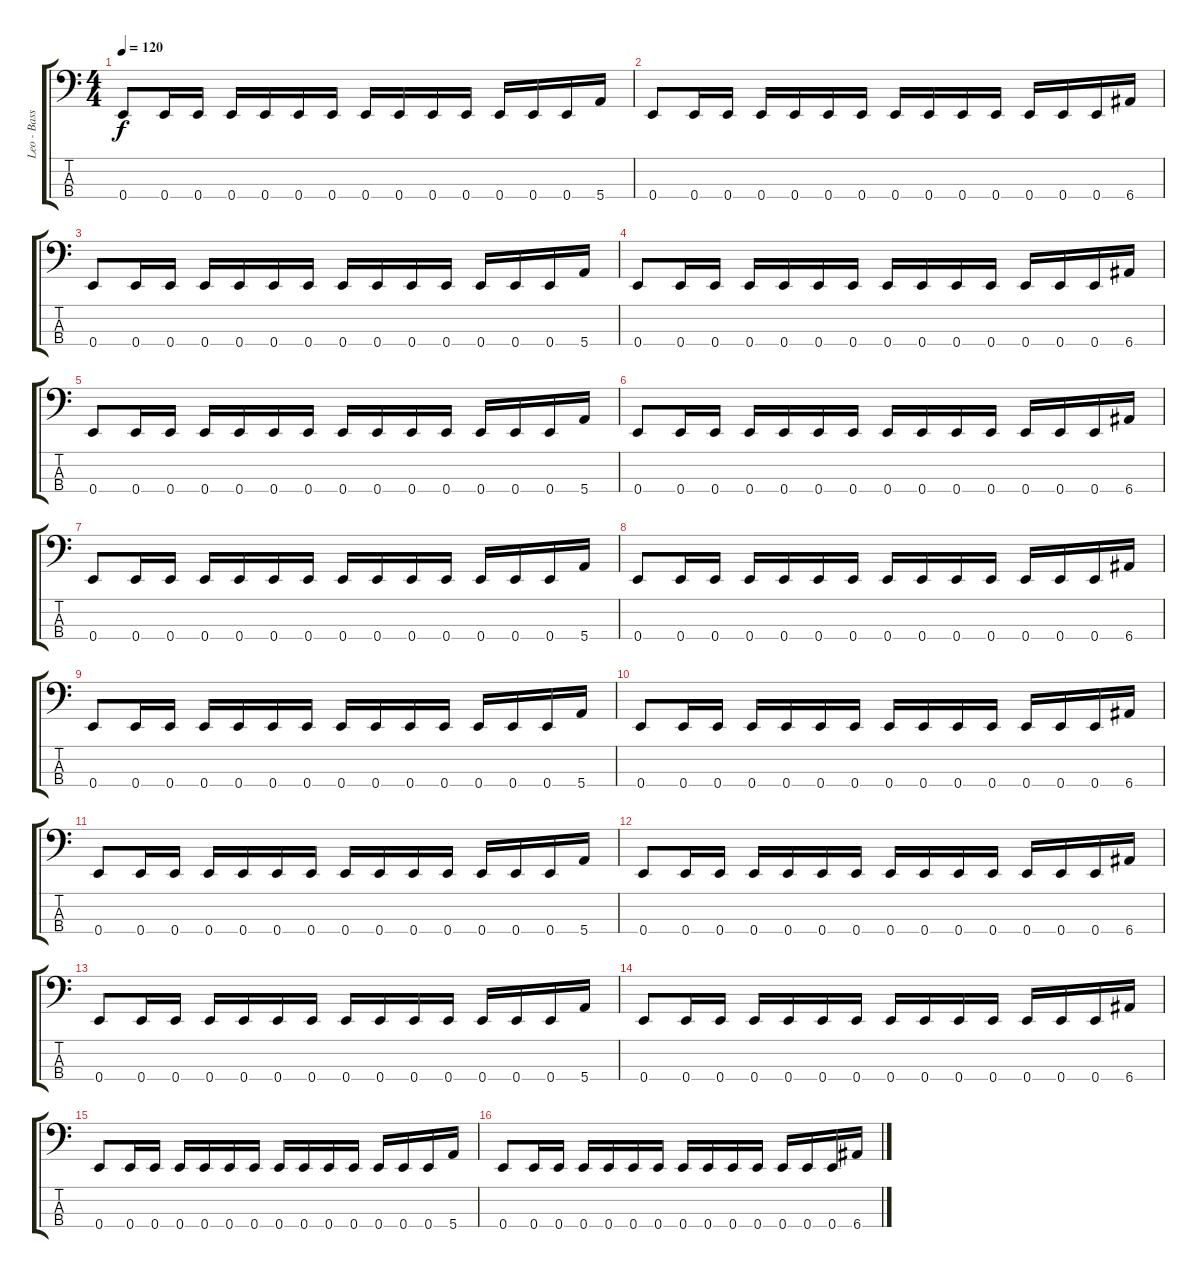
\track ("Leo - Bass" "Leo - Bass") {instrument electricbassfinger}
\staff {score tabs}
\tuning (G2 D2 A1 E1) {hide}
\ts (4 4)
\tempo 120
\clef f4
\ks c
0.4.8{dy f} 0.4.16 0.4.16 0.4.16 0.4.16 0.4.16 0.4.16 0.4.16 0.4.16 0.4.16 0.4.16 0.4.16 0.4.16 0.4.16 5.4.16 |
0.4.8 0.4.16 0.4.16 0.4.16 0.4.16 0.4.16 0.4.16 0.4.16 0.4.16 0.4.16 0.4.16 0.4.16 0.4.16 0.4.16 6.4.16 |
0.4.8 0.4.16 0.4.16 0.4.16 0.4.16 0.4.16 0.4.16 0.4.16 0.4.16 0.4.16 0.4.16 0.4.16 0.4.16 0.4.16 5.4.16 |
0.4.8 0.4.16 0.4.16 0.4.16 0.4.16 0.4.16 0.4.16 0.4.16 0.4.16 0.4.16 0.4.16 0.4.16 0.4.16 0.4.16 6.4.16 |
0.4.8 0.4.16 0.4.16 0.4.16 0.4.16 0.4.16 0.4.16 0.4.16 0.4.16 0.4.16 0.4.16 0.4.16 0.4.16 0.4.16 5.4.16 |
0.4.8 0.4.16 0.4.16 0.4.16 0.4.16 0.4.16 0.4.16 0.4.16 0.4.16 0.4.16 0.4.16 0.4.16 0.4.16 0.4.16 6.4.16 |
0.4.8 0.4.16 0.4.16 0.4.16 0.4.16 0.4.16 0.4.16 0.4.16 0.4.16 0.4.16 0.4.16 0.4.16 0.4.16 0.4.16 5.4.16 |
0.4.8 0.4.16 0.4.16 0.4.16 0.4.16 0.4.16 0.4.16 0.4.16 0.4.16 0.4.16 0.4.16 0.4.16 0.4.16 0.4.16 6.4.16 |
0.4.8 0.4.16 0.4.16 0.4.16 0.4.16 0.4.16 0.4.16 0.4.16 0.4.16 0.4.16 0.4.16 0.4.16 0.4.16 0.4.16 5.4.16 |
0.4.8 0.4.16 0.4.16 0.4.16 0.4.16 0.4.16 0.4.16 0.4.16 0.4.16 0.4.16 0.4.16 0.4.16 0.4.16 0.4.16 6.4.16 |
0.4.8 0.4.16 0.4.16 0.4.16 0.4.16 0.4.16 0.4.16 0.4.16 0.4.16 0.4.16 0.4.16 0.4.16 0.4.16 0.4.16 5.4.16 |
0.4.8 0.4.16 0.4.16 0.4.16 0.4.16 0.4.16 0.4.16 0.4.16 0.4.16 0.4.16 0.4.16 0.4.16 0.4.16 0.4.16 6.4.16 |
0.4.8 0.4.16 0.4.16 0.4.16 0.4.16 0.4.16 0.4.16 0.4.16 0.4.16 0.4.16 0.4.16 0.4.16 0.4.16 0.4.16 5.4.16 |
0.4.8 0.4.16 0.4.16 0.4.16 0.4.16 0.4.16 0.4.16 0.4.16 0.4.16 0.4.16 0.4.16 0.4.16 0.4.16 0.4.16 6.4.16 |
0.4.8 0.4.16 0.4.16 0.4.16 0.4.16 0.4.16 0.4.16 0.4.16 0.4.16 0.4.16 0.4.16 0.4.16 0.4.16 0.4.16 5.4.16 |
0.4.8 0.4.16 0.4.16 0.4.16 0.4.16 0.4.16 0.4.16 0.4.16 0.4.16 0.4.16 0.4.16 0.4.16 0.4.16 0.4.16 6.4.16
